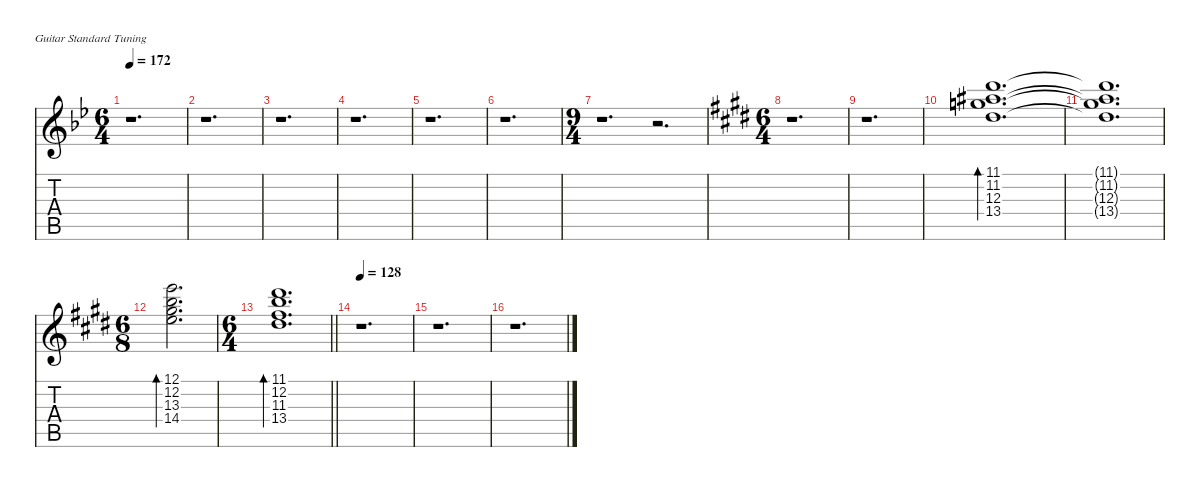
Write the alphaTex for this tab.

\defaultSystemsLayout 4
\hideDynamics
\bracketExtendMode nobrackets
\singleTrackTrackNamePolicy hidden
\multiTrackTrackNamePolicy hidden
\firstSystemTrackNameMode fullname
\firstSystemTrackNameOrientation horizontal
\otherSystemsTrackNameOrientation horizontal
\track ("Guitar 1" "n.guit.") {instrument acousticguitarnylon}
\staff {score tabs}
\tuning (E4 B3 G3 D3 A2 E2)
\ts (6 4)
\tempo 172
\clef g2
\ks gminor
r.1{d dy f beam Down} |
r.1{d beam Down} |
r.1{d beam Down} |
r.1{d beam Down} |
r.1{d beam Down} |
r.1{d beam Down} |
\ts (9 4)
\beaming (8 3 3 3 3)
r.1{d beam Down} r.2{d beam Down} |
\ts (6 4)
\beaming (8 3 3 3 3)
\ks e
r.1{d beam Down} |
r.1{d beam Down} |
(11.1{acc #} 11.2{acc #} 12.3{acc forcenatural} 13.4{acc #}).1{d bd 60 beam Down} |
(11.1{t acc #} 11.2{t acc #} 12.3{t acc forcenatural} 13.4{t acc #}).1{d beam Down} |
\ts (6 8)
\beaming (8 3 3 3 3)
(12.1{acc forcenatural} 12.2{acc forcenatural} 13.3{acc #} 14.4{acc forcenatural}).2{d bd 60 beam Down} |
\ts (6 4)
\beaming (8 3 3 3 3)
\barLineRight lightlight
(11.1{acc #} 12.2{acc forcenatural} 11.3{acc #} 13.4{acc #}).1{d bd 60 beam Down} |
\tempo 128
r.1{d beam Down} |
r.1{d beam Down} |
r.1{d beam Down}
